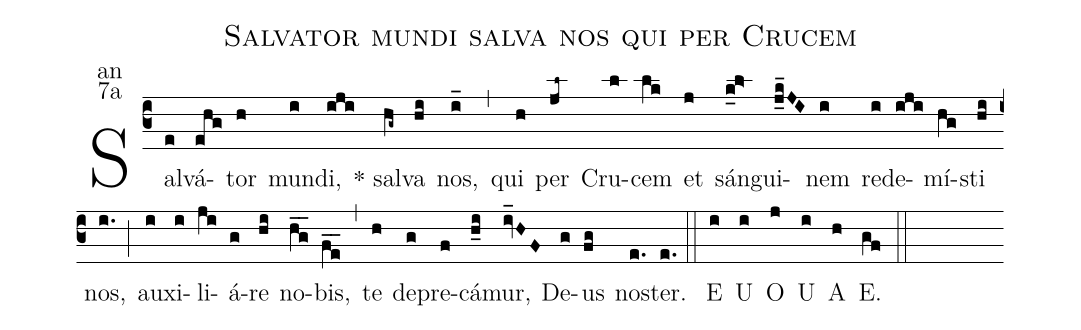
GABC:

name:Salvator mundi salva nos qui per Crucem;
office-part:an;
mode:7a;
%%
(c3) Sal(e)vá(ehg)tor(h) mun(i)di,(iji) <sp>*</sp> sal(hg~)va(hi) nos,(i_) (,)
qui(h) per(jl~) Cru(l)cem(lk) et(j) sán(k_l>)gui(j_k_JI)nem(i)  re(i)de(iji)mí(hg)sti(hi) nos,(i.) (;)
au(i)xi(i)li(ji)á(g)re(hi) no(hg__)bis,(fe__) (,)
te(h) de(g)pre(f)cá(h_i)mur,(iv_HF) De(g)us(fg) no(e.)ster.(e.)  (::)
<eu>  E(i) U(i) O(j) U(i) A(h) E.(gf) </eu> (::)
